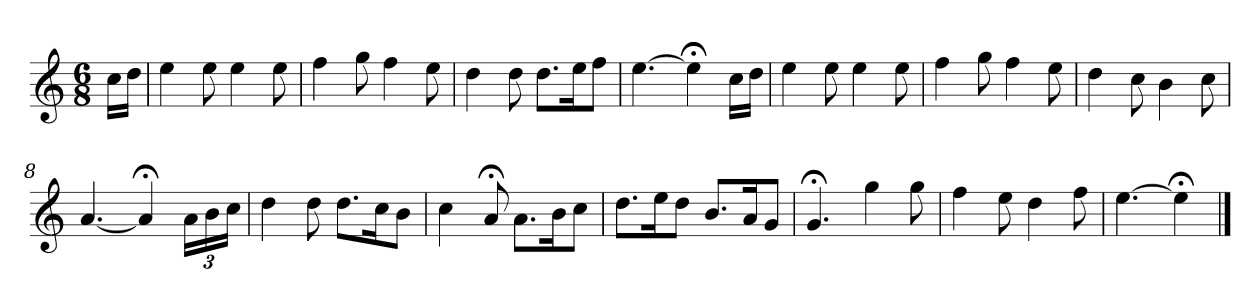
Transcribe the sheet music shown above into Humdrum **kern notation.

**kern
*part1
*staff1
*k[]
*a:
*M6/8
*MM120
=
16ccLL
16ddJJ
=1
4ee
8ee
4ee
8ee
=2
4ff
8gg
4ff
8ee
=3
4dd
8dd
8.ddL
16eeK
8ffJ
=4
[4.ee
4ee;<]
16ccLL
16ddJJ
=5
4ee
8ee
4ee
8ee
=6
4ff
8gg
4ff
8ee
=7
4dd
8cc
4b
8cc
=8
[4.a
4a;<]
24aLL
24b
24ccJJ
=9
4dd
8dd
8.ddL
16ccK
8bJ
=10
4cc
8a;<
8.aL
16bK
8ccJ
=11
8.ddL
16eeK
8ddJ
8.bL
16aK
8gJ
=12
4.g;<
4gg
8gg
=13
4ff
8ee
4dd
8ff
=14
[4.ee
4ee;<]
==
*-
